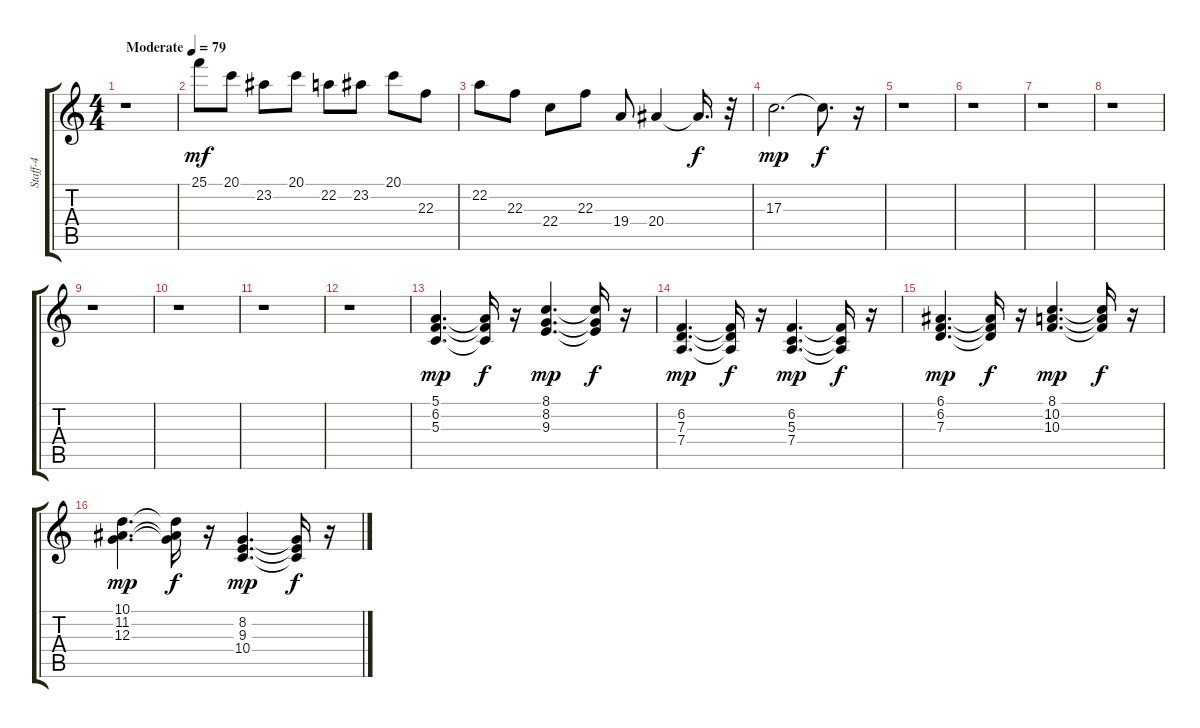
\track ("Staff-4" "Staff-4") {instrument stringensemble2}
\staff {score tabs}
\tuning (E4 B3 G3 D3 A2 E2) {hide}
\ts (4 4)
\tempo (79 "Moderate")
\clef g2
\ks c
r.1{dy mf instrument stringensemble2} |
25.1.8 20.1.8 23.2.8 20.1.8 22.2.8 23.2.8 20.1.8 22.3.8 |
22.2.8 22.3.8 22.4.8 22.3.8 19.4.8 20.4.4 20.4{t}.16{d dy f} r.32 |
17.3.2{d dy mp} 17.3{t}.8{d dy f} r.16 |
r.1 |
r.1 |
r.1 |
r.1 |
r.1 |
r.1 |
r.1 |
r.1 |
(5.1 6.2 5.3).4{d dy mp} (5.1{t} 6.2{t} 5.3{t}).16{dy f} r.16 (8.1 8.2 9.3).4{d dy mp} (8.1{t} 8.2{t} 9.3{t}).16{dy f} r.16 |
(6.2 7.3 7.4).4{d dy mp} (6.2{t} 7.3{t} 7.4{t}).16{dy f} r.16 (6.2 5.3 7.4).4{d dy mp} (6.2{t} 5.3{t} 7.4{t}).16{dy f} r.16 |
(6.1 6.2 7.3).4{d dy mp} (6.1{t} 6.2{t} 7.3{t}).16{dy f} r.16 (8.1 10.2 10.3).4{d dy mp} (8.1{t} 10.2{t} 10.3{t}).16{dy f} r.16 |
(10.1 11.2 12.3).4{d dy mp} (10.1{t} 11.2{t} 12.3{t}).16{dy f} r.16 (8.2 9.3 10.4).4{d dy mp} (8.2{t} 9.3{t} 10.4{t}).16{dy f} r.16
